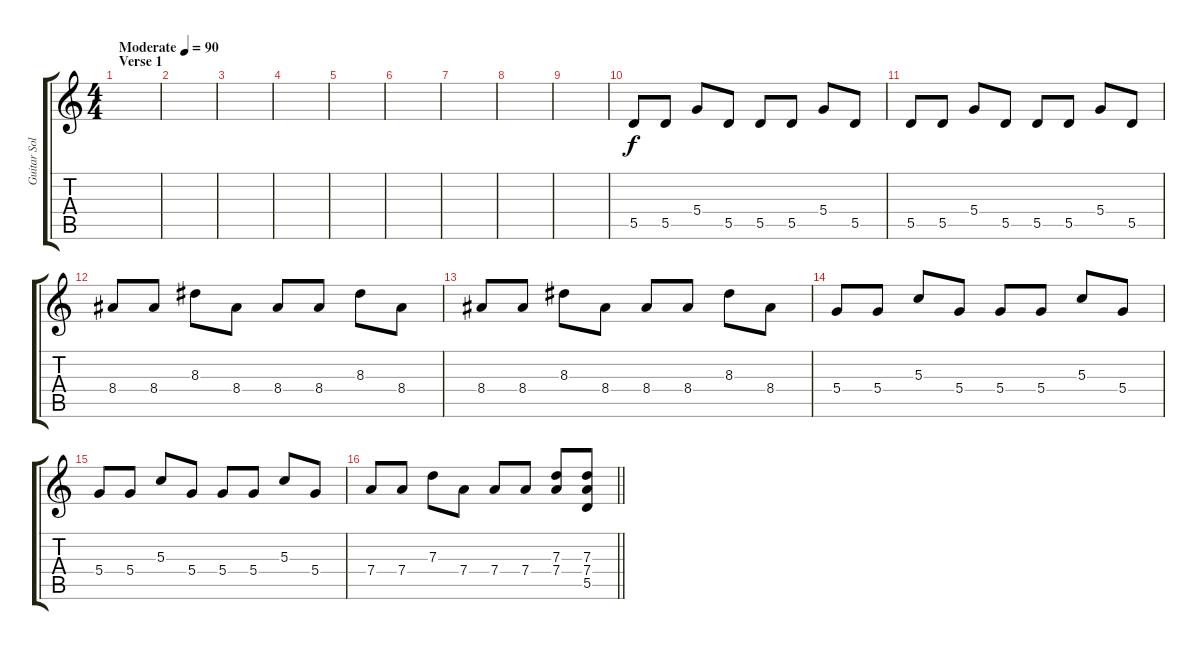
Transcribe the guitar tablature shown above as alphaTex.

\track ("Guitar Solo" "Guitar Sol") {instrument overdrivenguitar}
\staff {score tabs}
\tuning (E4 B3 G3 D3 A2 E2) {hide}
\ts (4 4)
\section ("" "Verse 1")
\tempo (90 "Moderate")
\clef g2
\ks c
|
|
|
|
|
|
|
|
|
5.5.8 5.5.8 5.4.8 5.5.8 5.5.8 5.5.8 5.4.8 5.5.8 |
5.5.8 5.5.8 5.4.8 5.5.8 5.5.8 5.5.8 5.4.8 5.5.8 |
8.4.8 8.4.8 8.3.8 8.4.8 8.4.8 8.4.8 8.3.8 8.4.8 |
8.4.8 8.4.8 8.3.8 8.4.8 8.4.8 8.4.8 8.3.8 8.4.8 |
5.4.8 5.4.8 5.3.8 5.4.8 5.4.8 5.4.8 5.3.8 5.4.8 |
5.4.8 5.4.8 5.3.8 5.4.8 5.4.8 5.4.8 5.3.8 5.4.8 |
\barLineRight lightlight
7.4.8 7.4.8 7.3.8 7.4.8 7.4.8 7.4.8 (7.3 7.4).8 (7.3 7.4 5.5).8{volume 16}
